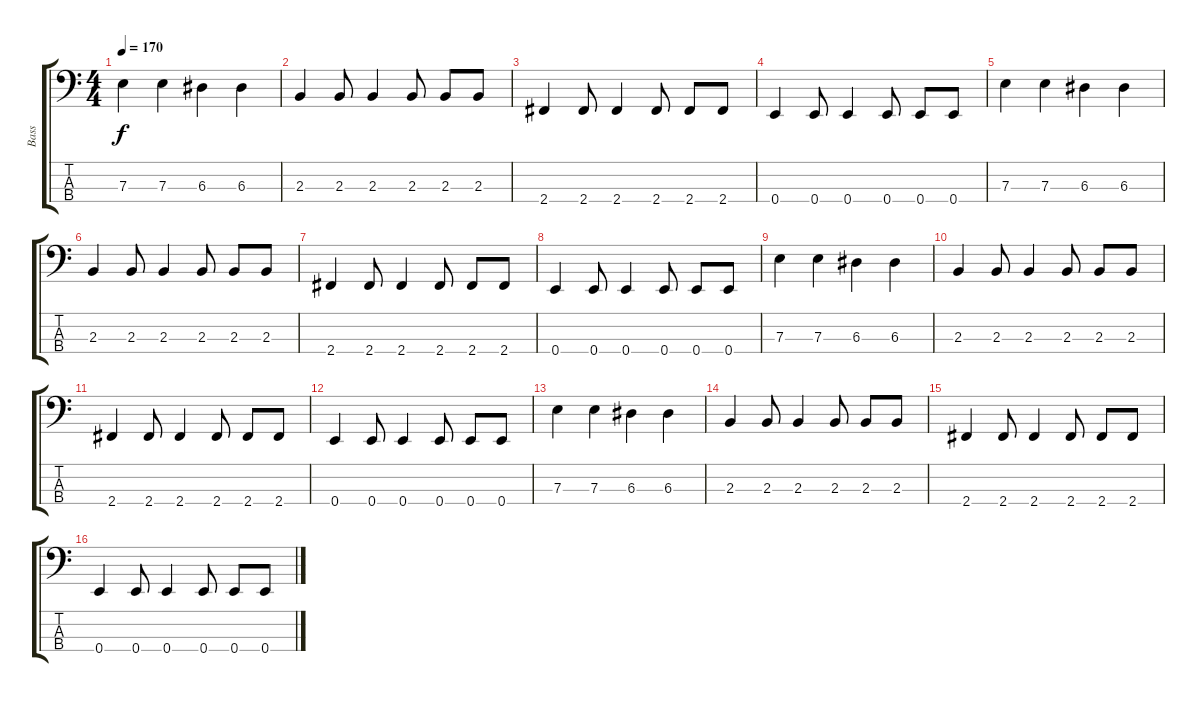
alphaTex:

\track ("Bass" "Bass") {instrument electricbasspick}
\staff {score tabs}
\tuning (G2 D2 A1 E1) {hide}
\ts (4 4)
\tempo 170
\clef f4
\ks c
7.3.4{dy f} 7.3.4 6.3.4 6.3.4 |
2.3.4 2.3.8 2.3.4 2.3.8 2.3.8 2.3.8 |
2.4.4 2.4.8 2.4.4 2.4.8 2.4.8 2.4.8 |
0.4.4 0.4.8 0.4.4 0.4.8 0.4.8 0.4.8 |
7.3.4 7.3.4 6.3.4 6.3.4 |
2.3.4 2.3.8 2.3.4 2.3.8 2.3.8 2.3.8 |
2.4.4 2.4.8 2.4.4 2.4.8 2.4.8 2.4.8 |
0.4.4 0.4.8 0.4.4 0.4.8 0.4.8 0.4.8 |
7.3.4 7.3.4 6.3.4 6.3.4 |
2.3.4 2.3.8 2.3.4 2.3.8 2.3.8 2.3.8 |
2.4.4 2.4.8 2.4.4 2.4.8 2.4.8 2.4.8 |
0.4.4 0.4.8 0.4.4 0.4.8 0.4.8 0.4.8 |
7.3.4 7.3.4 6.3.4 6.3.4 |
2.3.4 2.3.8 2.3.4 2.3.8 2.3.8 2.3.8 |
2.4.4 2.4.8 2.4.4 2.4.8 2.4.8 2.4.8 |
0.4.4 0.4.8 0.4.4 0.4.8 0.4.8 0.4.8
